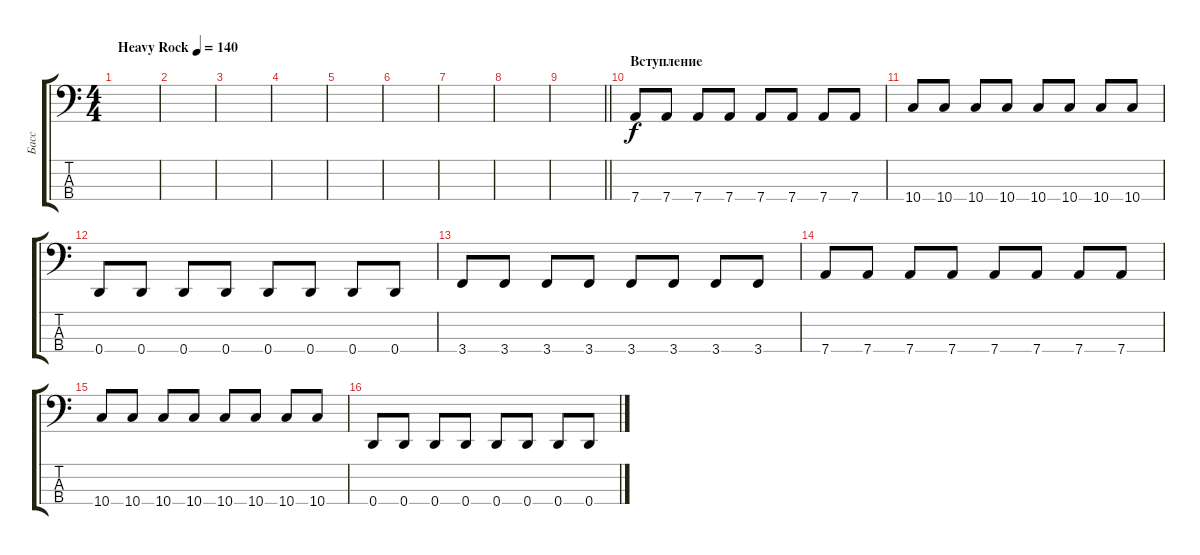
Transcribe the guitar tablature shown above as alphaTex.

\track ("Басс" "Басс") {instrument electricbassfinger}
\staff {score tabs}
\tuning (G2 D2 A1 D1) {hide}
\ts (4 4)
\tempo (140 "Heavy Rock")
\clef f4
\ks c
|
|
|
|
|
|
|
|
\barLineRight lightlight
|
\section ("" "Вступление")
7.4.8 7.4.8 7.4.8 7.4.8 7.4.8 7.4.8 7.4.8 7.4.8 |
10.4.8 10.4.8 10.4.8 10.4.8 10.4.8 10.4.8 10.4.8 10.4.8 |
0.4.8 0.4.8 0.4.8 0.4.8 0.4.8 0.4.8 0.4.8 0.4.8 |
3.4.8 3.4.8 3.4.8 3.4.8 3.4.8 3.4.8 3.4.8 3.4.8 |
7.4.8 7.4.8 7.4.8 7.4.8 7.4.8 7.4.8 7.4.8 7.4.8 |
10.4.8 10.4.8 10.4.8 10.4.8 10.4.8 10.4.8 10.4.8 10.4.8 |
0.4.8 0.4.8 0.4.8 0.4.8 0.4.8 0.4.8 0.4.8 0.4.8
